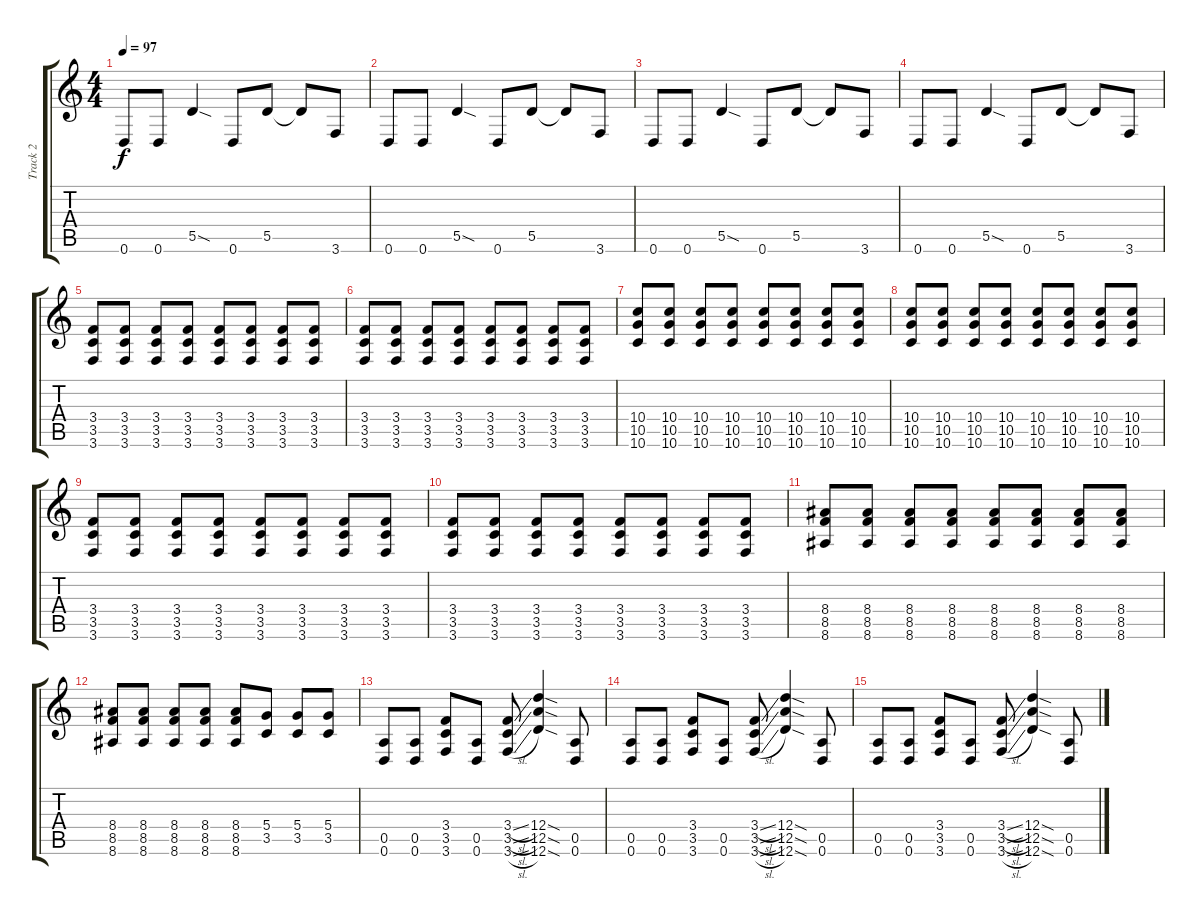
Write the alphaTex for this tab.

\track ("Track 2" "Track 2") {instrument distortionguitar}
\staff {score tabs}
\tuning (E4 B3 G3 D3 A2 D2) {hide}
\ts (4 4)
\tempo 97
\clef g2
\ks c
0.6.8{dy f} 0.6.8 5.5{sod}.4 0.6.8 5.5.8 5.5{t}.8 3.6.8 |
0.6.8 0.6.8 5.5{sod}.4 0.6.8 5.5.8 5.5{t}.8 3.6.8 |
0.6.8 0.6.8 5.5{sod}.4 0.6.8 5.5.8 5.5{t}.8 3.6.8 |
0.6.8 0.6.8 5.5{sod}.4 0.6.8 5.5.8 5.5{t}.8 3.6.8 |
(3.4 3.5 3.6).8 (3.4 3.5 3.6).8 (3.4 3.5 3.6).8 (3.4 3.5 3.6).8 (3.4 3.5 3.6).8 (3.4 3.5 3.6).8 (3.4 3.5 3.6).8 (3.4 3.5 3.6).8 |
(3.4 3.5 3.6).8 (3.4 3.5 3.6).8 (3.4 3.5 3.6).8 (3.4 3.5 3.6).8 (3.4 3.5 3.6).8 (3.4 3.5 3.6).8 (3.4 3.5 3.6).8 (3.4 3.5 3.6).8 |
(10.4 10.5 10.6).8 (10.4 10.5 10.6).8 (10.4 10.5 10.6).8 (10.4 10.5 10.6).8 (10.4 10.5 10.6).8 (10.4 10.5 10.6).8 (10.4 10.5 10.6).8 (10.4 10.5 10.6).8 |
(10.4 10.5 10.6).8 (10.4 10.5 10.6).8 (10.4 10.5 10.6).8 (10.4 10.5 10.6).8 (10.4 10.5 10.6).8 (10.4 10.5 10.6).8 (10.4 10.5 10.6).8 (10.4 10.5 10.6).8 |
(3.4 3.5 3.6).8 (3.4 3.5 3.6).8 (3.4 3.5 3.6).8 (3.4 3.5 3.6).8 (3.4 3.5 3.6).8 (3.4 3.5 3.6).8 (3.4 3.5 3.6).8 (3.4 3.5 3.6).8 |
(3.4 3.5 3.6).8 (3.4 3.5 3.6).8 (3.4 3.5 3.6).8 (3.4 3.5 3.6).8 (3.4 3.5 3.6).8 (3.4 3.5 3.6).8 (3.4 3.5 3.6).8 (3.4 3.5 3.6).8 |
(8.4 8.5 8.6).8 (8.4 8.5 8.6).8 (8.4 8.5 8.6).8 (8.4 8.5 8.6).8 (8.4 8.5 8.6).8 (8.4 8.5 8.6).8 (8.4 8.5 8.6).8 (8.4 8.5 8.6).8 |
(8.4 8.5 8.6).8 (8.4 8.5 8.6).8 (8.4 8.5 8.6).8 (8.4 8.5 8.6).8 (8.4 8.5 8.6).8 (5.4 3.5).8 (5.4 3.5).8 (5.4 3.5).8 |
(0.5 0.6).8 (0.5 0.6).8 (3.4 3.5 3.6).8 (0.5 0.6).8 (3.4{sl} 3.5{sl} 3.6{sl}).8 (12.4{sod} 12.5{sod} 12.6{sod}).4 (0.5 0.6).8 |
(0.5 0.6).8 (0.5 0.6).8 (3.4 3.5 3.6).8 (0.5 0.6).8 (3.4{sl} 3.5{sl} 3.6{sl}).8 (12.4{sod} 12.5{sod} 12.6{sod}).4 (0.5 0.6).8 |
(0.5 0.6).8 (0.5 0.6).8 (3.4 3.5 3.6).8 (0.5 0.6).8 (3.4{sl} 3.5{sl} 3.6{sl}).8 (12.4{sod} 12.5{sod} 12.6{sod}).4 (0.5 0.6).8
